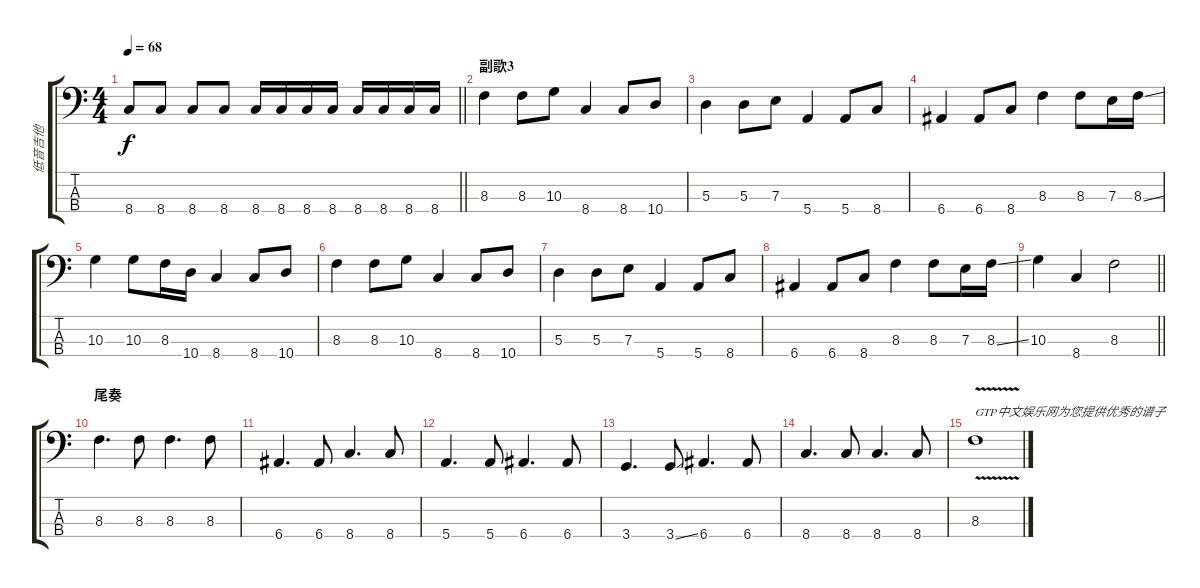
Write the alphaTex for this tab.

\track ("低音吉他" "低音吉他") {instrument electricbassfinger}
\staff {score tabs}
\tuning (G2 D2 A1 E1) {hide}
\ts (4 4)
\tempo 68
\clef f4
\barLineRight lightlight
\ks c
8.4.8{dy f} 8.4.8 8.4.8 8.4.8 8.4.16 8.4.16 8.4.16 8.4.16 8.4.16 8.4.16 8.4.16 8.4.16 |
\section ("" "副歌3")
8.3.4 8.3.8 10.3.8 8.4.4 8.4.8 10.4.8 |
5.3.4 5.3.8 7.3.8 5.4.4 5.4.8 8.4.8 |
6.4.4 6.4.8 8.4.8 8.3.4 8.3.8 7.3.16 8.3{ss}.16 |
10.3.4 10.3.8 8.3.16 10.4.16 8.4.4 8.4.8 10.4.8 |
8.3.4 8.3.8 10.3.8 8.4.4 8.4.8 10.4.8 |
5.3.4 5.3.8 7.3.8 5.4.4 5.4.8 8.4.8 |
6.4.4 6.4.8 8.4.8 8.3.4 8.3.8 7.3.16 8.3{ss}.16 |
\barLineRight lightlight
10.3.4 8.4.4 8.3.2 |
\section ("" "尾奏")
8.3.4{d} 8.3.8 8.3.4{d} 8.3.8 |
6.4.4{d} 6.4.8 8.4.4{d} 8.4.8 |
5.4.4{d} 5.4.8 6.4.4{d} 6.4.8 |
3.4.4{d} 3.4{ss}.8 6.4.4{d} 6.4.8 |
8.4.4{d} 8.4.8 8.4.4{d} 8.4.8 |
8.3{v}.1{txt "GTP中文娱乐网为您提供优秀的谱子"}
